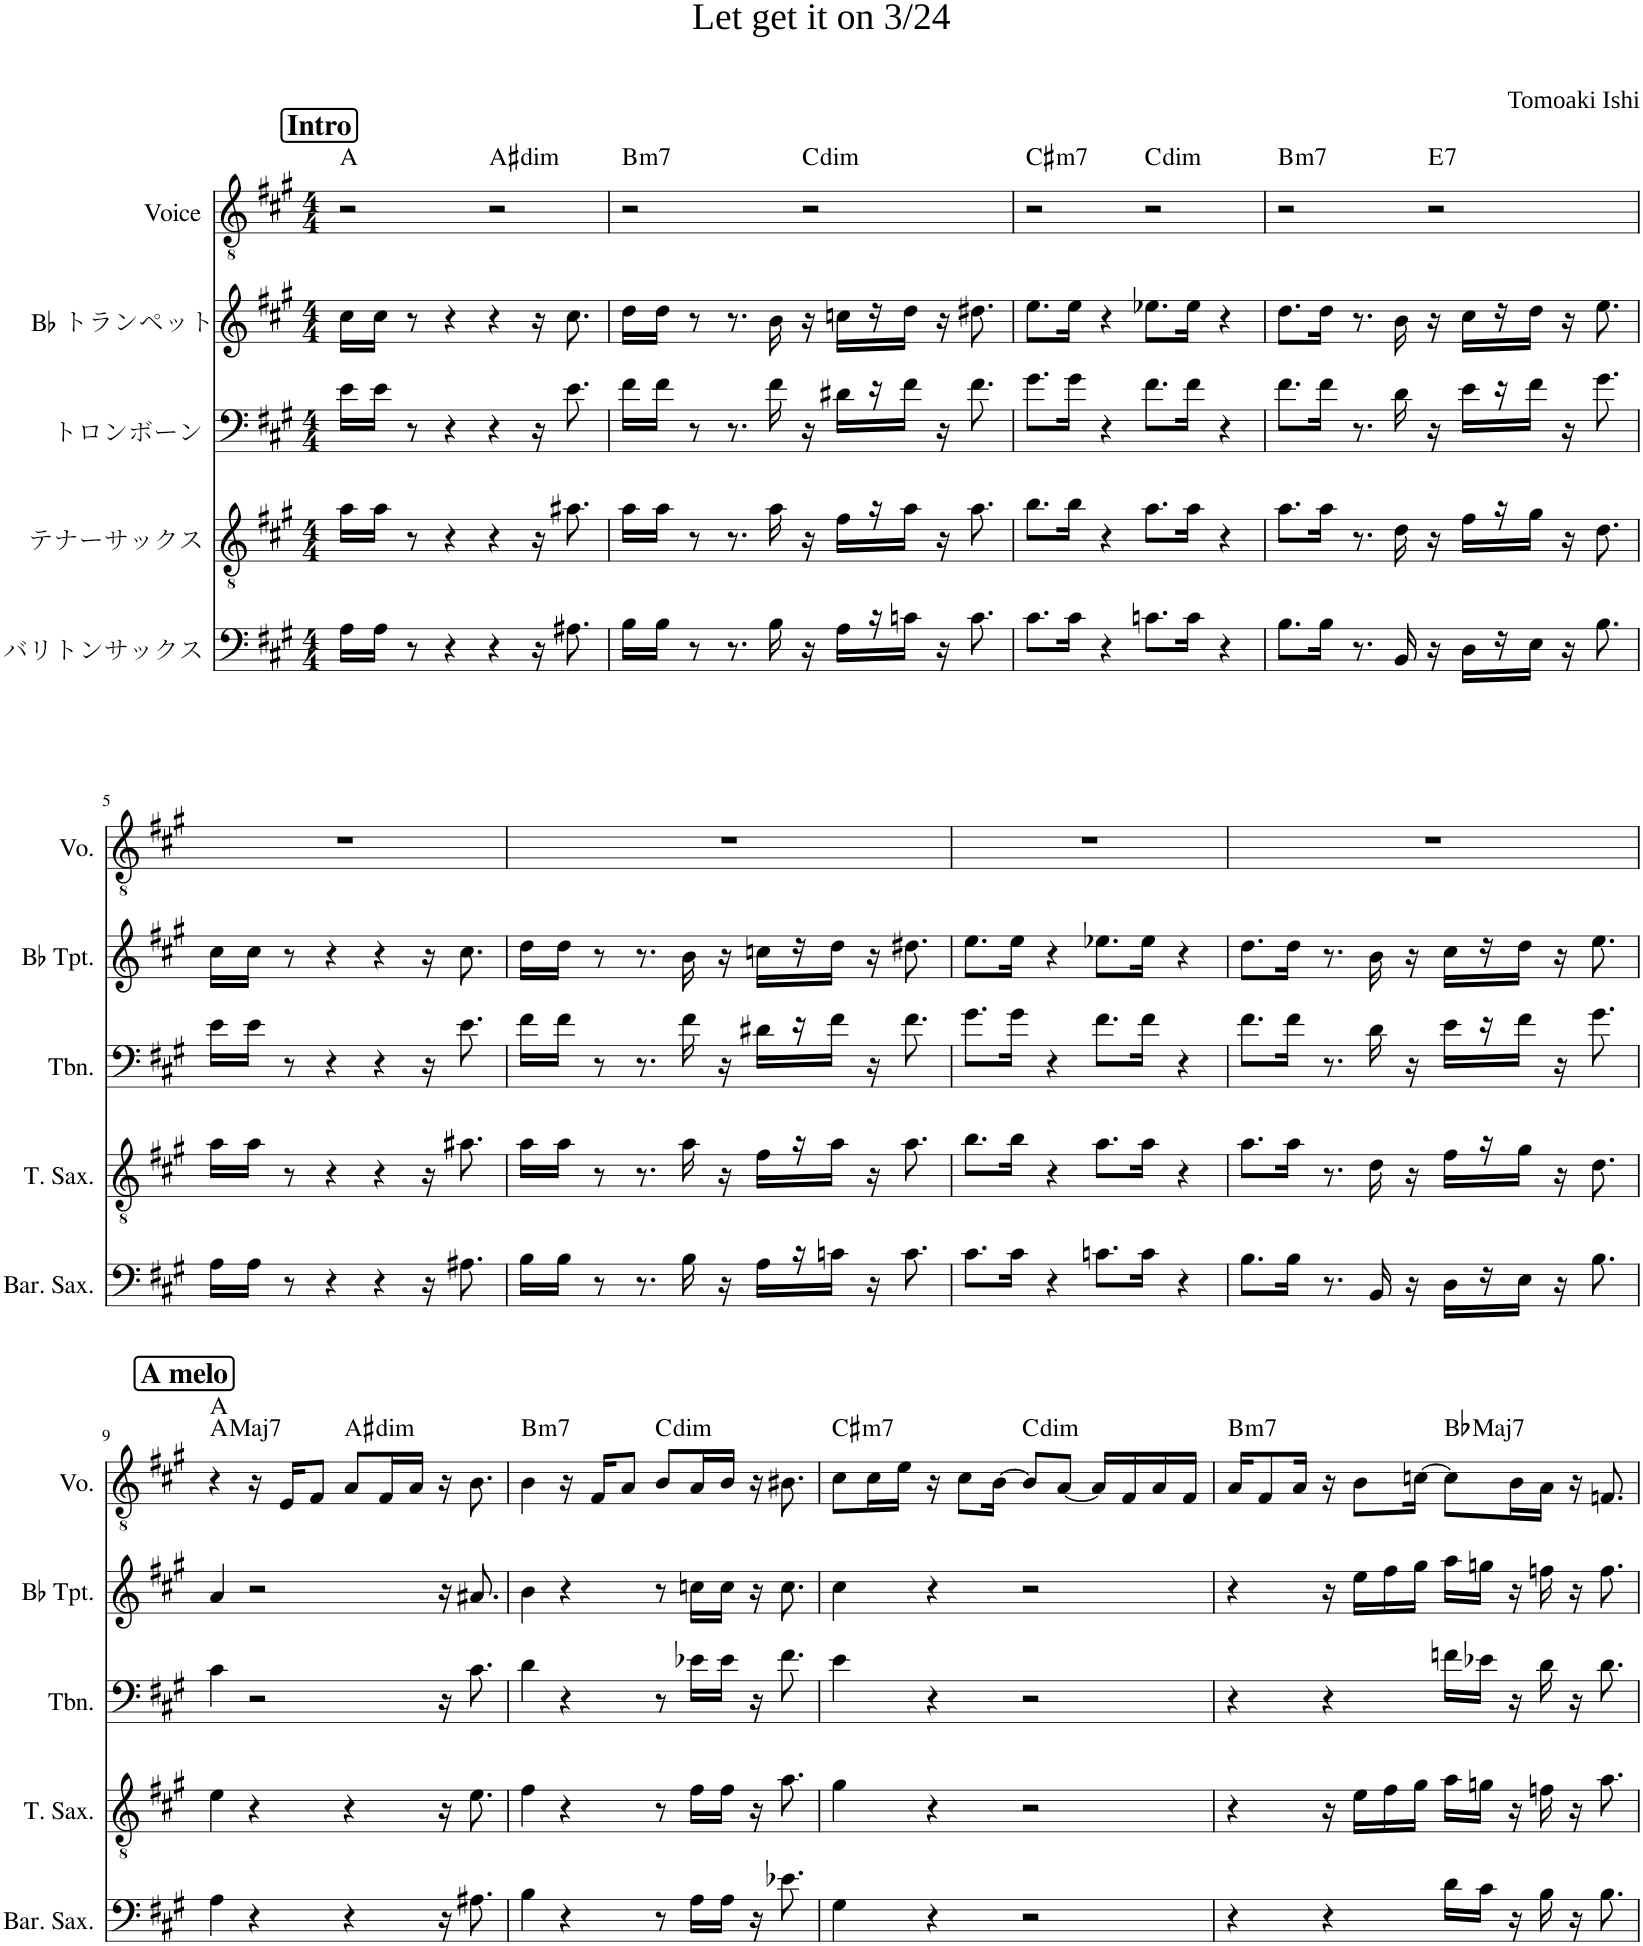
**kern	**kern	**kern	**kern	**kern	**harte
*part5	*part4	*part3	*part2	*part1	*part1
*staff5	*staff4	*staff3	*staff2	*staff1	*
*I"バリトンサックス	*I"テナーサックス	*I"トロンボーン	*I"Bb トランペット	*I"Voice	*
*	*	*	*	*I'Vo.	*
*clefF4	*clefGv2	*clefF4	*clefG2	*clefGv2	*
*ITrd12c21	*ITrd8c14	*	*ITrd1c2	*	*
*k[f#c#g#]	*k[f#c#g#]	*k[f#c#g#]	*k[f#c#g#]	*k[f#c#g#]	*
*M4/4	*M4/4	*M4/4	*M4/4	*M4/4	*
!!LO:REH:place=s1:a:B:cj:fs=14:t=Intro
=1	=1	=1	=1	=1	=1
16A\LL	16a\LL	16e\LL	16cc#\LL	2r	A:maj
16A\JJ	16a\JJ	16e\JJ	16cc#\JJ	.	.
8r	8r	8r	8r	.	.
4r	4r	4r	4r	.	.
!	!	!	!	!	!LO:H:kt=dim
4r	4r	4r	4r	2r	A#:dim
16r	16r	16r	16r	.	.
8.A#X\	8.a#X\	8.e\	8.cc#\	.	.
=2	=2	=2	=2	=2	=2
!	!	!	!	!	!LO:H:kt=m7
16B\LL	16a\LL	16f#\LL	16dd\LL	2r	B:min7
16B\JJ	16a\JJ	16f#\JJ	16dd\JJ	.	.
8r	8r	8r	8r	.	.
8.r	8.r	8.r	8.r	.	.
16B\	16a\	16f#\	16b\	.	.
!	!	!	!	!	!LO:H:kt=dim
16r	16r	16r	16r	2r	C:dim
16A\LL	16f#\LL	16d#X\LL	16ccn\LL	.	.
16r	16r	16r	16r	.	.
16cn\JJ	16a\JJ	16f#\JJ	16dd\JJ	.	.
16r	16r	16r	16r	.	.
8.c\	8.a\	8.f#\	8.dd#X\	.	.
=3	=3	=3	=3	=3	=3
!	!	!	!	!	!LO:H:kt=m7
8.c#\L	8.b\L	8.g#\L	8.ee\L	2r	C#:min7
16c#\Jk	16b\Jk	16g#\Jk	16ee\Jk	.	.
4r	4r	4r	4r	.	.
!	!	!	!	!	!LO:H:kt=dim
8.cn\L	8.a\L	8.f#\L	8.ee-X\L	2r	C:dim
16c\Jk	16a\Jk	16f#\Jk	16ee-\Jk	.	.
4r	4r	4r	4r	.	.
=4	=4	=4	=4	=4	=4
!	!	!	!	!	!LO:H:kt=m7
8.B\L	8.a\L	8.f#\L	8.dd\L	2r	B:min7
16B\Jk	16a\Jk	16f#\Jk	16dd\Jk	.	.
8.r	8.r	8.r	8.r	.	.
16BB/	16d\	16d\	16b\	.	.
!	!	!	!	!	!LO:H:kt=7
16r	16r	16r	16r	2r	E:7
16D\LL	16f#\LL	16e\LL	16cc#\LL	.	.
16r	16r	16r	16r	.	.
16E\JJ	16g#\JJ	16f#\JJ	16dd\JJ	.	.
16r	16r	16r	16r	.	.
8.B\	8.d\	8.g#\	8.ee\	.	.
!!LO:LB:g=z
=5	=5	=5	=5	=5	=5
16A\LL	16a\LL	16e\LL	16cc#\LL	1r	.
16A\JJ	16a\JJ	16e\JJ	16cc#\JJ	.	.
8r	8r	8r	8r	.	.
4r	4r	4r	4r	.	.
4r	4r	4r	4r	.	.
16r	16r	16r	16r	.	.
8.A#X\	8.a#X\	8.e\	8.cc#\	.	.
=6	=6	=6	=6	=6	=6
16B\LL	16a\LL	16f#\LL	16dd\LL	1r	.
16B\JJ	16a\JJ	16f#\JJ	16dd\JJ	.	.
8r	8r	8r	8r	.	.
8.r	8.r	8.r	8.r	.	.
16B\	16a\	16f#\	16b\	.	.
16r	16r	16r	16r	.	.
16A\LL	16f#\LL	16d#X\LL	16ccn\LL	.	.
16r	16r	16r	16r	.	.
16cn\JJ	16a\JJ	16f#\JJ	16dd\JJ	.	.
16r	16r	16r	16r	.	.
8.c\	8.a\	8.f#\	8.dd#X\	.	.
=7	=7	=7	=7	=7	=7
8.c#\L	8.b\L	8.g#\L	8.ee\L	1r	.
16c#\Jk	16b\Jk	16g#\Jk	16ee\Jk	.	.
4r	4r	4r	4r	.	.
8.cn\L	8.a\L	8.f#\L	8.ee-X\L	.	.
16c\Jk	16a\Jk	16f#\Jk	16ee-\Jk	.	.
4r	4r	4r	4r	.	.
=8	=8	=8	=8	=8	=8
8.B\L	8.a\L	8.f#\L	8.dd\L	1r	.
16B\Jk	16a\Jk	16f#\Jk	16dd\Jk	.	.
8.r	8.r	8.r	8.r	.	.
16BB/	16d\	16d\	16b\	.	.
16r	16r	16r	16r	.	.
16D\LL	16f#\LL	16e\LL	16cc#\LL	.	.
16r	16r	16r	16r	.	.
16E\JJ	16g#\JJ	16f#\JJ	16dd\JJ	.	.
16r	16r	16r	16r	.	.
8.B\	8.d\	8.g#\	8.ee\	.	.
!!LO:LB:g=z
!!LO:REH:place=s1:a:B:cj:fs=14:t=A melo
=9	=9	=9	=9	=9	=9
!	!	!	!	!	!LO:H:n=1:kt=Maj7
4A\	4e\	4c#\	4a/	4r	A:maj7 A:maj
4r	4r	2r	2r	16r	.
.	.	.	.	16E/KL	.
.	.	.	.	8F#/J	.
!	!	!	!	!	!LO:H:kt=dim
4r	4r	.	.	8A/L	A#:dim
.	.	.	.	16F#/L	.
.	.	.	.	16A/JJ	.
16r	16r	16r	16r	16r	.
8.A#X\	8.e\	8.c#\	8.a#X/	8.B\	.
=10	=10	=10	=10	=10	=10
!	!	!	!	!	!LO:H:kt=m7
4B\	4f#\	4d\	4b\	4B\	B:min7
4r	4r	4r	4r	16r	.
.	.	.	.	16F#/KL	.
.	.	.	.	8A/J	.
!	!	!	!	!	!LO:H:kt=dim
8r	8r	8r	8r	8B/L	C:dim
16A\LL	16f#\LL	16e-X\LL	16ccn\LL	16A/L	.
16A\JJ	16f#\JJ	16e-\JJ	16cc\JJ	16B/JJ	.
16r	16r	16r	16r	16r	.
8.e-X\	8.a\	8.f#\	8.cc\	8.B#X\	.
=11	=11	=11	=11	=11	=11
!	!	!	!	!	!LO:H:kt=m7
4G#\	4g#\	4e\	4cc#\	8c#\L	C#:min7
.	.	.	.	16c#\L	.
.	.	.	.	16e\JJ	.
4r	4r	4r	4r	16r	.
.	.	.	.	8c#\L	.
.	.	.	.	[16B\Jk	.
!	!	!	!	!	!LO:H:kt=dim
2r	2r	2r	2r	8B/L]	C:dim
.	.	.	.	[8A/J	.
.	.	.	.	16A/LL]	.
.	.	.	.	16F#/	.
.	.	.	.	16A/	.
.	.	.	.	16F#/JJ	.
=12	=12	=12	=12	=12	=12
!	!	!	!	!	!LO:H:kt=m7
4r	4r	4r	4r	16A/KL	B:min7
.	.	.	.	8F#/	.
.	.	.	.	16A/Jk	.
4r	16r	4r	16r	16r	.
.	16e\LL	.	16ee\LL	8B\L	.
.	16f#\	.	16ff#\	.	.
.	16g#\JJ	.	16gg#\JJ	[16cn\Jk	.
!	!	!	!	!	!LO:H:kt=Maj7
16d\LL	16a\LL	16fn\LL	16aa\LL	8c\L]	Bb:maj7
16c#\JJ	16gn\JJ	16e-X\JJ	16ggn\JJ	.	.
16r	16r	16r	16r	16B\L	.
16B\	16fn\	16d\	16ffn\	16A\JJ	.
16r	16r	16r	16r	16r	.
8.B\	8.a\	8.d\	8.ff\	8.Fn/	.
=	=	=	=	=	=
*-	*-	*-	*-	*-	*-
